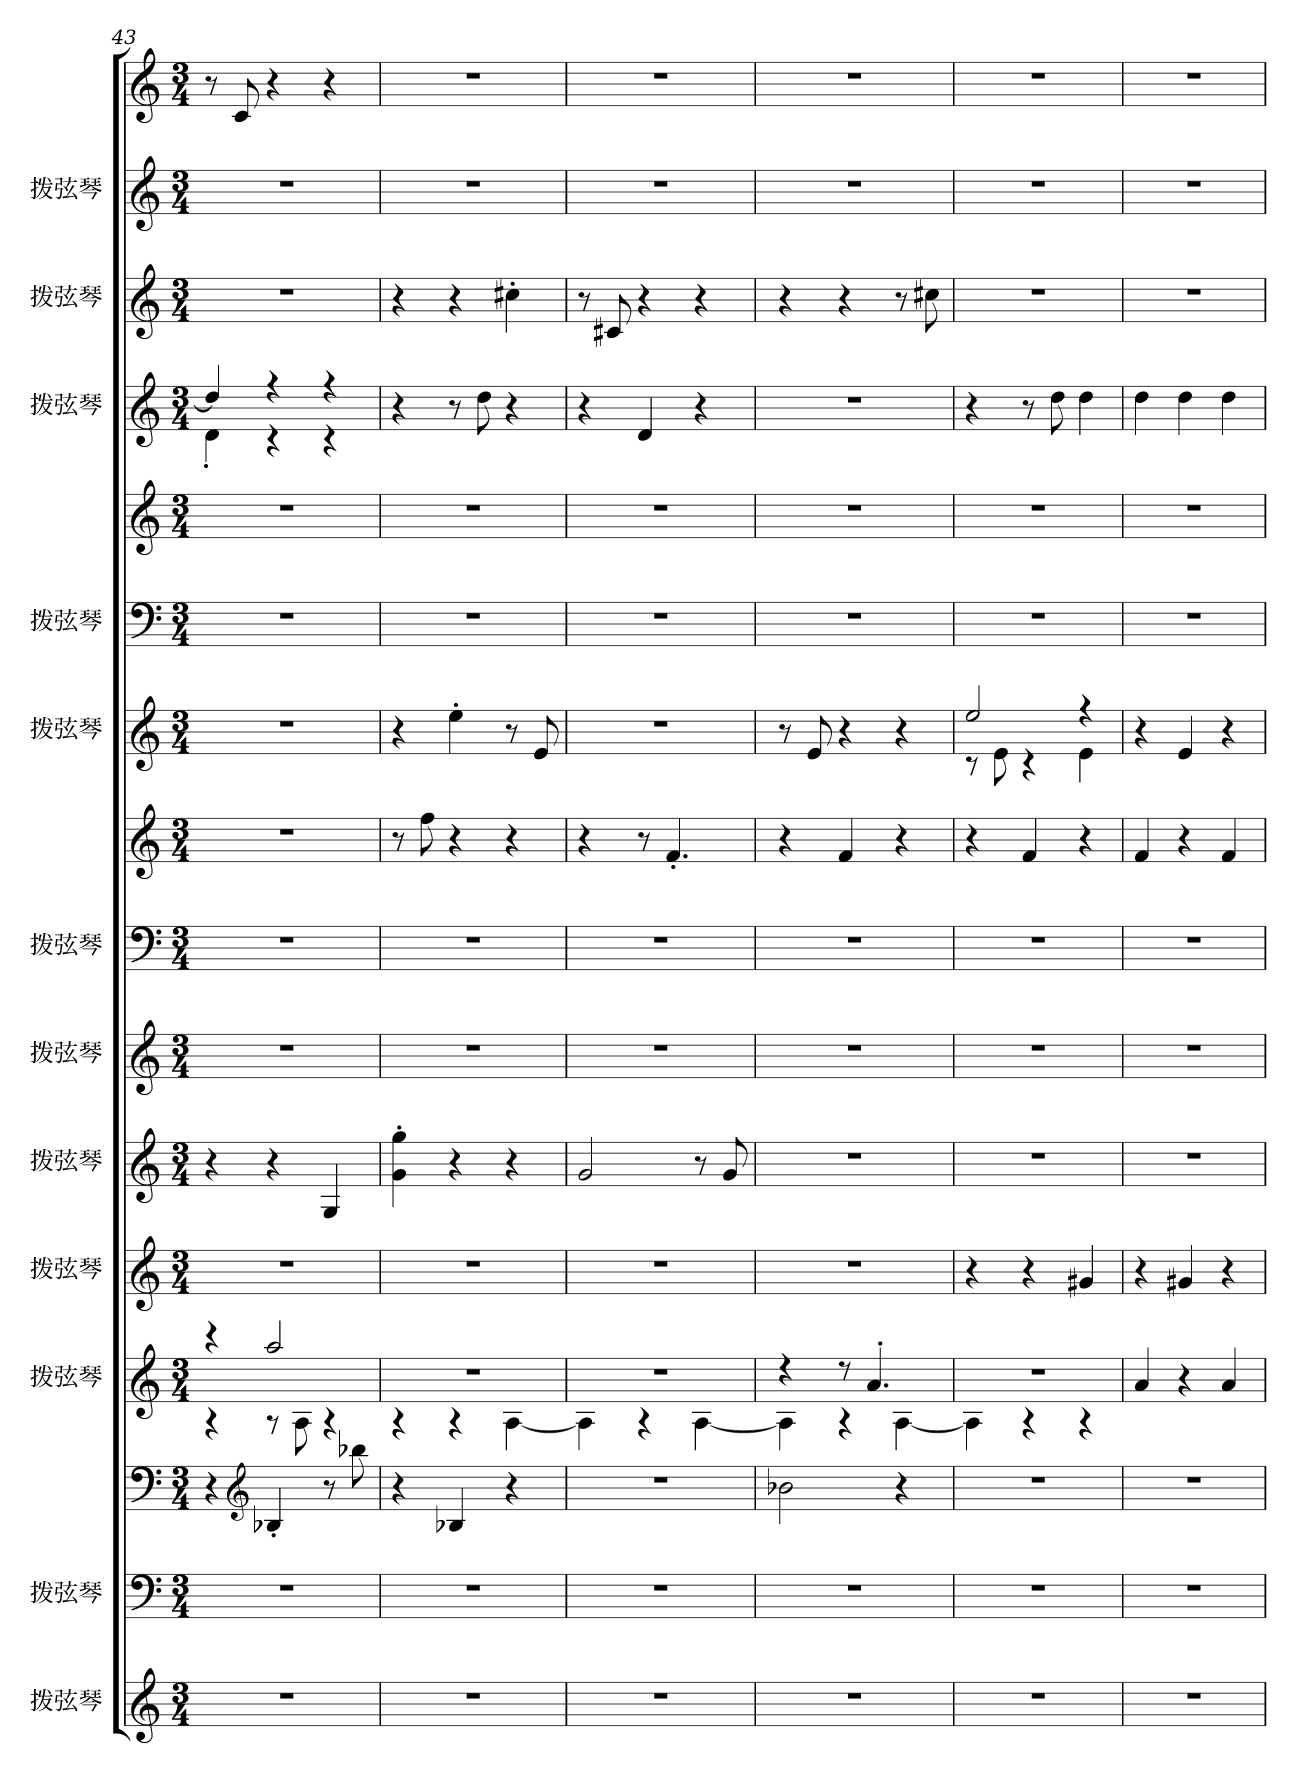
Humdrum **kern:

**kern	**kern	**kern	**kern	**kern	**kern	**kern	**kern	**kern	**kern	**kern	**kern	**kern	**kern	**kern	**kern
*part12	*part11	*part11	*part10	*part9	*part8	*part7	*part6	*part6	*part5	*part4	*part4	*part3	*part2	*part1	*part1
*staff16	*staff15	*staff14	*staff13	*staff12	*staff11	*staff10	*staff9	*staff8	*staff7	*staff6	*staff5	*staff4	*staff3	*staff2	*staff1
*I"拨弦琴	*I"拨弦琴	*	*I"拨弦琴	*I"拨弦琴	*I"拨弦琴	*I"拨弦琴	*I"拨弦琴	*	*I"拨弦琴	*I"拨弦琴	*	*I"拨弦琴	*I"拨弦琴	*I"拨弦琴	*
*clefG2	*clefF4	*clefF4	*clefG2	*clefG2	*clefG2	*clefG2	*clefF4	*clefG2	*clefG2	*clefF4	*clefG2	*clefG2	*clefG2	*clefG2	*clefG2
*k[]	*k[]	*k[]	*k[]	*k[]	*k[]	*k[]	*k[]	*k[]	*k[]	*k[]	*k[]	*k[]	*k[]	*k[]	*k[]
*M3/4	*M3/4	*M3/4	*M3/4	*M3/4	*M3/4	*M3/4	*M3/4	*M3/4	*M3/4	*M3/4	*M3/4	*M3/4	*M3/4	*M3/4	*M3/4
=43	=43	=43	=43	=43	=43	=43	=43	=43	=43	=43	=43	=43	=43	=43	=43
*	*	*	*^	*	*	*	*	*	*	*	*	*^	*	*	*
2.r	2.r	4r	4r	4r	2.r	4r	2.r	2.r	2.r	2.r	2.r	2.r	4dd/]	4d'\	2.r	2.r	8r
.	.	.	.	.	.	.	.	.	.	.	.	.	.	.	.	.	8c/
*	*	*clefG2	*	*	*	*	*	*	*	*	*	*	*	*	*	*	*
.	.	4B-X'/	2aa/	8r	.	4r	.	.	.	.	.	.	4r	4r	.	.	4r
.	.	.	.	8A\	.	.	.	.	.	.	.	.	.	.	.	.	.
.	.	8r	.	4r	.	4G/	.	.	.	.	.	.	4r	4r	.	.	4r
.	.	8bb-X\	.	.	.	.	.	.	.	.	.	.	.	.	.	.	.
*	*	*	*	*	*	*	*	*	*	*	*	*	*v	*v	*	*	*
=44	=44	=44	=44	=44	=44	=44	=44	=44	=44	=44	=44	=44	=44	=44	=44	=44
2.r	2.r	4r	2.r	4r	2.r	4g\' 4gg\'	2.r	2.r	8r	4r	2.r	2.r	4r	4r	2.r	2.r
.	.	.	.	.	.	.	.	.	8ff\	.	.	.	.	.	.	.
.	.	4B-X/	.	4r	.	4r	.	.	4r	4ee'\	.	.	8r	4r	.	.
.	.	.	.	.	.	.	.	.	.	.	.	.	8dd\	.	.	.
.	.	4r	.	[4A\	.	4r	.	.	4r	8r	.	.	4r	4cc#X'\	.	.
.	.	.	.	.	.	.	.	.	.	8e/	.	.	.	.	.	.
=45	=45	=45	=45	=45	=45	=45	=45	=45	=45	=45	=45	=45	=45	=45	=45	=45
2.r	2.r	2.r	2.r	4A\]	2.r	2g/	2.r	2.r	4r	2.r	2.r	2.r	4r	8r	2.r	2.r
.	.	.	.	.	.	.	.	.	.	.	.	.	.	8c#X/	.	.
.	.	.	.	4r	.	.	.	.	8r	.	.	.	4d/	4r	.	.
.	.	.	.	.	.	.	.	.	4.f'/	.	.	.	.	.	.	.
.	.	.	.	[4A\	.	8r	.	.	.	.	.	.	4r	4r	.	.
.	.	.	.	.	.	8g/	.	.	.	.	.	.	.	.	.	.
=46	=46	=46	=46	=46	=46	=46	=46	=46	=46	=46	=46	=46	=46	=46	=46	=46
2.r	2.r	2b-X\	4r	4A\]	2.r	2.r	2.r	2.r	4r	8r	2.r	2.r	2.r	4r	2.r	2.r
.	.	.	.	.	.	.	.	.	.	8e/	.	.	.	.	.	.
.	.	.	8r	4r	.	.	.	.	4f/	4r	.	.	.	4r	.	.
.	.	.	4.a'/	.	.	.	.	.	.	.	.	.	.	.	.	.
.	.	4r	.	[4A\	.	.	.	.	4r	4r	.	.	.	8r	.	.
.	.	.	.	.	.	.	.	.	.	.	.	.	.	8cc#X\	.	.
!!LO:PB:g=z
=47	=47	=47	=47	=47	=47	=47	=47	=47	=47	=47	=47	=47	=47	=47	=47	=47
*	*	*	*	*	*	*	*	*	*	*^	*	*	*	*	*	*
2.r	2.r	2.r	2.r	4A\]	4r	2.r	2.r	2.r	4r	2ee/	8r	2.r	2.r	4r	2.r	2.r	2.r
.	.	.	.	.	.	.	.	.	.	.	8e\	.	.	.	.	.	.
.	.	.	.	4r	4r	.	.	.	4f/	.	4r	.	.	8r	.	.	.
.	.	.	.	.	.	.	.	.	.	.	.	.	.	8dd\	.	.	.
.	.	.	.	4r	4g#X/	.	.	.	4r	4r	4e\	.	.	4dd\	.	.	.
*	*	*	*v	*v	*	*	*	*	*	*v	*v	*	*	*	*	*	*
=48	=48	=48	=48	=48	=48	=48	=48	=48	=48	=48	=48	=48	=48	=48	=48
2.r	2.r	2.r	4a/	4r	2.r	2.r	2.r	4f/	4r	2.r	2.r	4dd\	2.r	2.r	2.r
.	.	.	4r	4g#X/	.	.	.	4r	4e/	.	.	4dd\	.	.	.
.	.	.	4a/	4r	.	.	.	4f/	4r	.	.	4dd\	.	.	.
=	=	=	=	=	=	=	=	=	=	=	=	=	=	=	=
*-	*-	*-	*-	*-	*-	*-	*-	*-	*-	*-	*-	*-	*-	*-	*-
